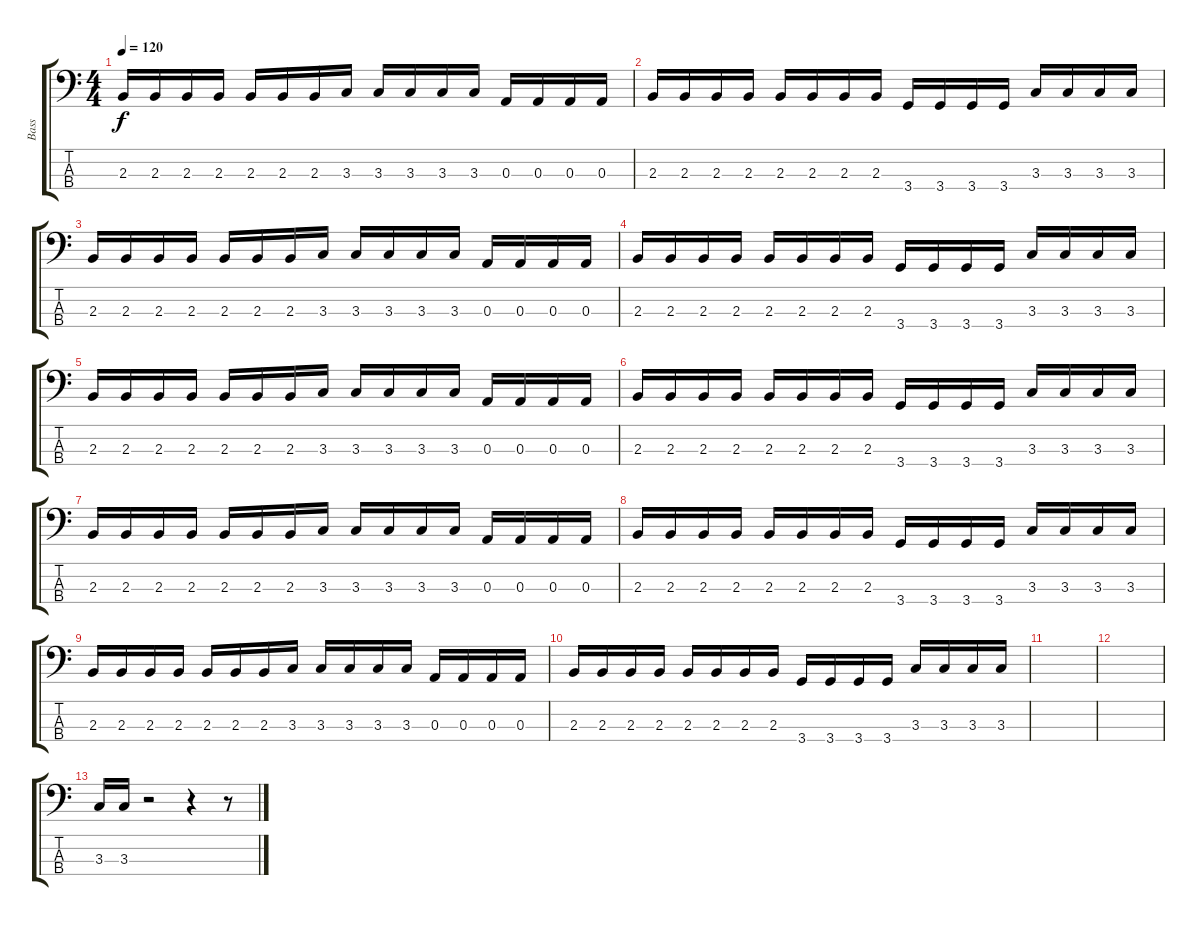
\track ("Bass" "Bass") {instrument electricbassfinger}
\staff {score tabs}
\tuning (G2 D2 A1 E1) {hide}
\ts (4 4)
\tempo 120
\clef f4
\ks c
2.3.16{dy f} 2.3.16 2.3.16 2.3.16 2.3.16 2.3.16 2.3.16 3.3.16 3.3.16 3.3.16 3.3.16 3.3.16 0.3.16 0.3.16 0.3.16 0.3.16 |
2.3.16 2.3.16 2.3.16 2.3.16 2.3.16 2.3.16 2.3.16 2.3.16 3.4.16 3.4.16 3.4.16 3.4.16 3.3.16 3.3.16 3.3.16 3.3.16 |
2.3.16 2.3.16 2.3.16 2.3.16 2.3.16 2.3.16 2.3.16 3.3.16 3.3.16 3.3.16 3.3.16 3.3.16 0.3.16 0.3.16 0.3.16 0.3.16 |
2.3.16 2.3.16 2.3.16 2.3.16 2.3.16 2.3.16 2.3.16 2.3.16 3.4.16 3.4.16 3.4.16 3.4.16 3.3.16 3.3.16 3.3.16 3.3.16 |
2.3.16 2.3.16 2.3.16 2.3.16 2.3.16 2.3.16 2.3.16 3.3.16 3.3.16 3.3.16 3.3.16 3.3.16 0.3.16 0.3.16 0.3.16 0.3.16 |
2.3.16 2.3.16 2.3.16 2.3.16 2.3.16 2.3.16 2.3.16 2.3.16 3.4.16 3.4.16 3.4.16 3.4.16 3.3.16 3.3.16 3.3.16 3.3.16 |
2.3.16 2.3.16 2.3.16 2.3.16 2.3.16 2.3.16 2.3.16 3.3.16 3.3.16 3.3.16 3.3.16 3.3.16 0.3.16 0.3.16 0.3.16 0.3.16 |
2.3.16 2.3.16 2.3.16 2.3.16 2.3.16 2.3.16 2.3.16 2.3.16 3.4.16 3.4.16 3.4.16 3.4.16 3.3.16 3.3.16 3.3.16 3.3.16 |
2.3.16 2.3.16 2.3.16 2.3.16 2.3.16 2.3.16 2.3.16 3.3.16 3.3.16 3.3.16 3.3.16 3.3.16 0.3.16 0.3.16 0.3.16 0.3.16 |
2.3.16 2.3.16 2.3.16 2.3.16 2.3.16 2.3.16 2.3.16 2.3.16 3.4.16 3.4.16 3.4.16 3.4.16 3.3.16 3.3.16 3.3.16 3.3.16 |
|
|
3.3.16 3.3.16 r.2 r.4 r.8
